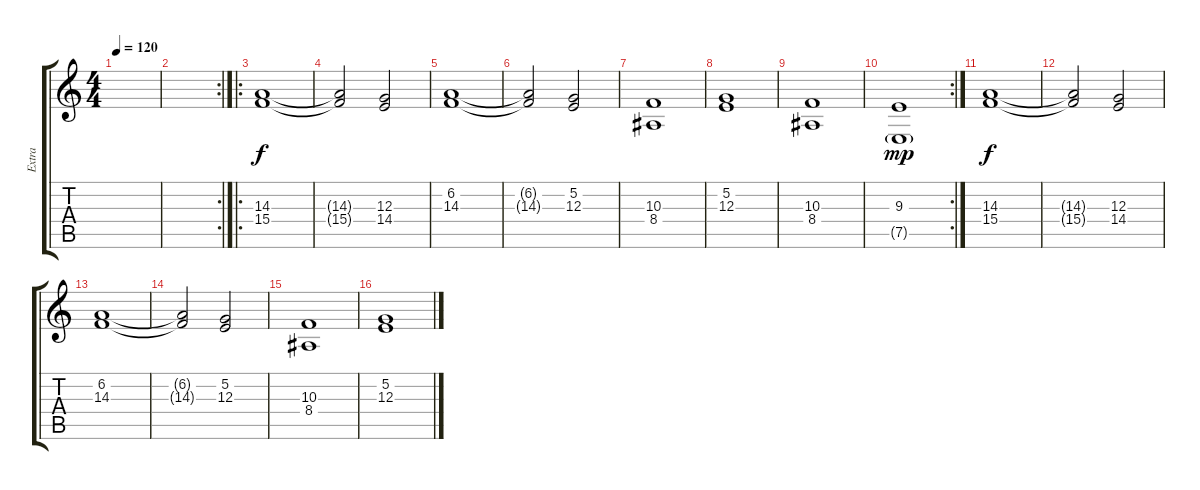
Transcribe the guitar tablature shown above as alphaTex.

\track ("Extra" "Extra") {instrument drawbarorgan}
\staff {score tabs}
\tuning (E4 B3 G3 D3 A2 E2) {hide}
\ts (4 4)
\tempo 120
\clef g2
\ks c
|
\rc 2
|
\ro
(14.3 15.4).1{volume 16} |
(14.3{t} 15.4{t}).2 (12.3 14.4).2 |
(6.2 14.3).1 |
(6.2{t} 14.3{t}).2 (5.2 12.3).2 |
(10.3 8.4).1 |
(5.2 12.3).1 |
(10.3 8.4).1 |
\rc 2
(9.3 7.5{g}).1{dy mp} |
(14.3 15.4).1{dy f} |
(14.3{t} 15.4{t}).2 (12.3 14.4).2 |
(6.2 14.3).1 |
(6.2{t} 14.3{t}).2 (5.2 12.3).2 |
(10.3 8.4).1 |
(5.2 12.3).1
